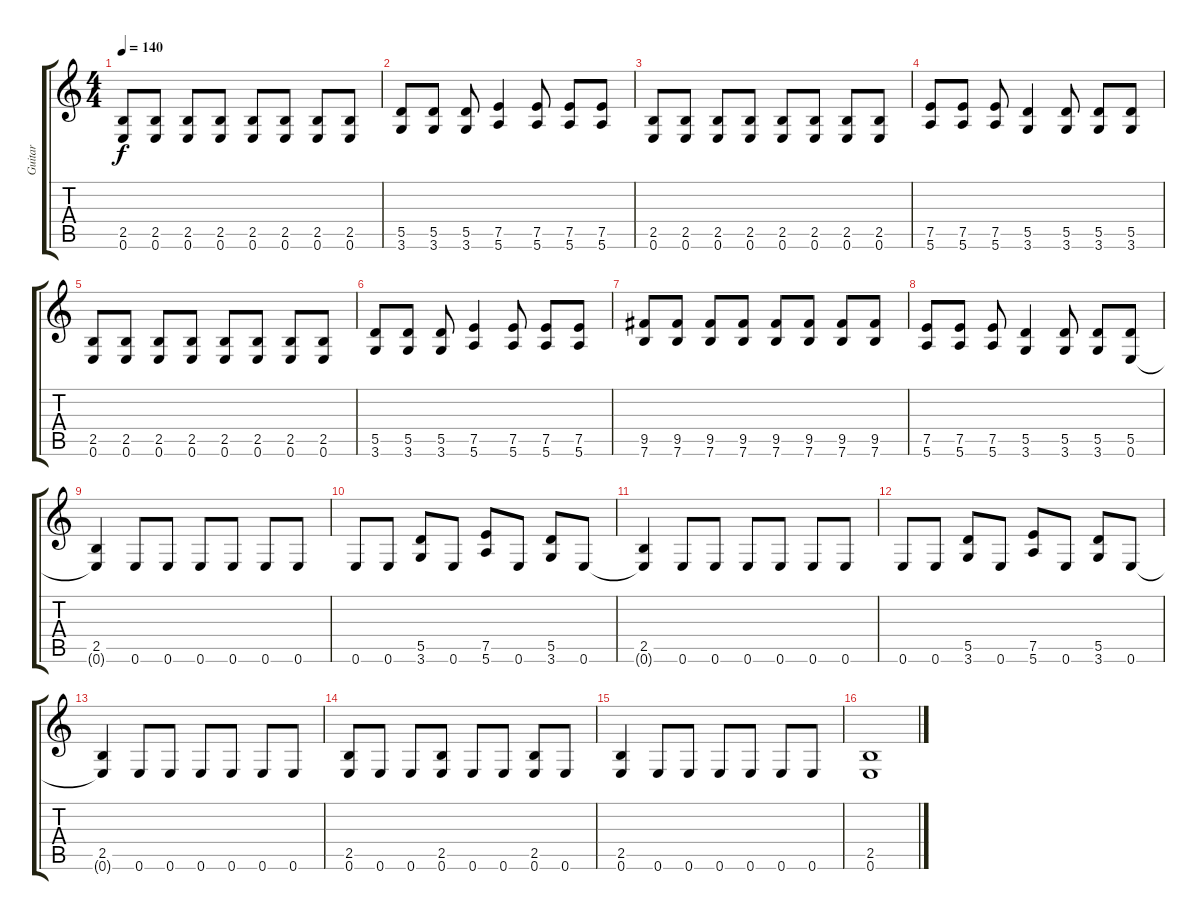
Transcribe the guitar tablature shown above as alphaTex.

\track ("Guitar" "Guitar") {instrument distortionguitar}
\staff {score tabs}
\tuning (E4 B3 G3 D3 A2 E2) {hide}
\ts (4 4)
\tempo 140
\clef g2
\ks c
(2.5 0.6).8{dy f} (2.5 0.6).8 (2.5 0.6).8 (2.5 0.6).8 (2.5 0.6).8 (2.5 0.6).8 (2.5 0.6).8 (2.5 0.6).8 |
(5.5 3.6).8 (5.5 3.6).8 (5.5 3.6).8 (7.5 5.6).4 (7.5 5.6).8 (7.5 5.6).8 (7.5 5.6).8 |
(2.5 0.6).8 (2.5 0.6).8 (2.5 0.6).8 (2.5 0.6).8 (2.5 0.6).8 (2.5 0.6).8 (2.5 0.6).8 (2.5 0.6).8 |
(7.5 5.6).8 (7.5 5.6).8 (7.5 5.6).8 (5.5 3.6).4 (5.5 3.6).8 (5.5 3.6).8 (5.5 3.6).8 |
(2.5 0.6).8 (2.5 0.6).8 (2.5 0.6).8 (2.5 0.6).8 (2.5 0.6).8 (2.5 0.6).8 (2.5 0.6).8 (2.5 0.6).8 |
(5.5 3.6).8 (5.5 3.6).8 (5.5 3.6).8 (7.5 5.6).4 (7.5 5.6).8 (7.5 5.6).8 (7.5 5.6).8 |
(9.5 7.6).8 (9.5 7.6).8 (9.5 7.6).8 (9.5 7.6).8 (9.5 7.6).8 (9.5 7.6).8 (9.5 7.6).8 (9.5 7.6).8 |
(7.5 5.6).8 (7.5 5.6).8 (7.5 5.6).8 (5.5 3.6).4 (5.5 3.6).8 (5.5 3.6).8 (5.5 0.6).8 |
(2.5 0.6{t}).4 0.6.8 0.6.8 0.6.8 0.6.8 0.6.8 0.6.8 |
0.6.8 0.6.8 (5.5 3.6).8 0.6.8 (7.5 5.6).8 0.6.8 (5.5 3.6).8 0.6.8 |
(2.5 0.6{t}).4 0.6.8 0.6.8 0.6.8 0.6.8 0.6.8 0.6.8 |
0.6.8 0.6.8 (5.5 3.6).8 0.6.8 (7.5 5.6).8 0.6.8 (5.5 3.6).8 0.6.8 |
(2.5 0.6{t}).4 0.6.8 0.6.8 0.6.8 0.6.8 0.6.8 0.6.8 |
(2.5 0.6).8 0.6.8 0.6.8 (2.5 0.6).8 0.6.8 0.6.8 (2.5 0.6).8 0.6.8 |
(2.5 0.6).4 0.6.8 0.6.8 0.6.8 0.6.8 0.6.8 0.6.8 |
(2.5 0.6).1
